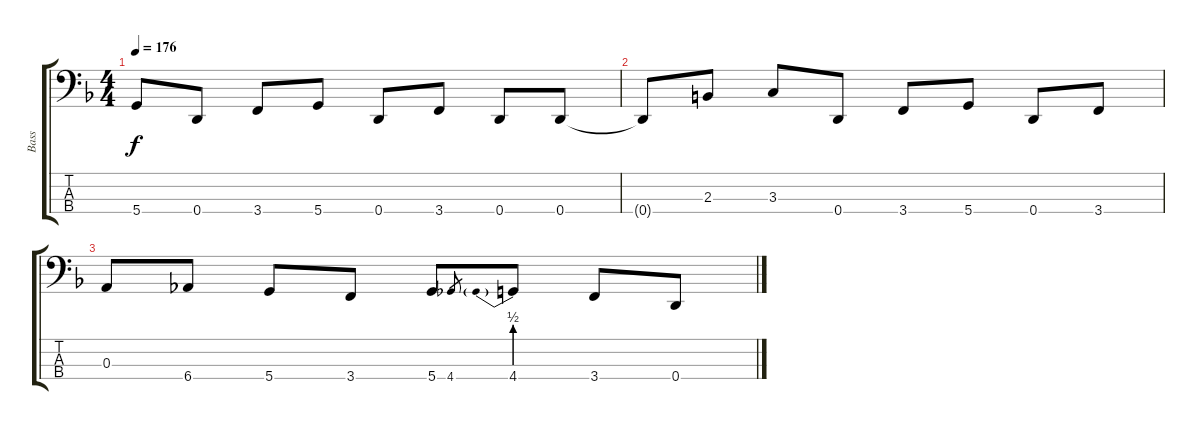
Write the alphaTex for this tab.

\track ("Bass" "Bass") {instrument electricbasspick}
\staff {score tabs}
\tuning (G2 D2 A1 D1) {hide}
\ts (4 4)
\tempo 176
\clef f4
\ks f
5.4.8{dy f} 0.4.8 3.4.8 5.4.8 0.4.8 3.4.8 0.4.8 0.4.8 |
0.4{t}.8 2.3.8 3.3.8 0.4.8 3.4.8 5.4.8 0.4.8 3.4.8 |
0.3.8 6.4.8 5.4.8 3.4.8 5.4.8 4.4.8{gr} 4.4{be (prebend 0 2 60 2)}.8 3.4.8 0.4.8
